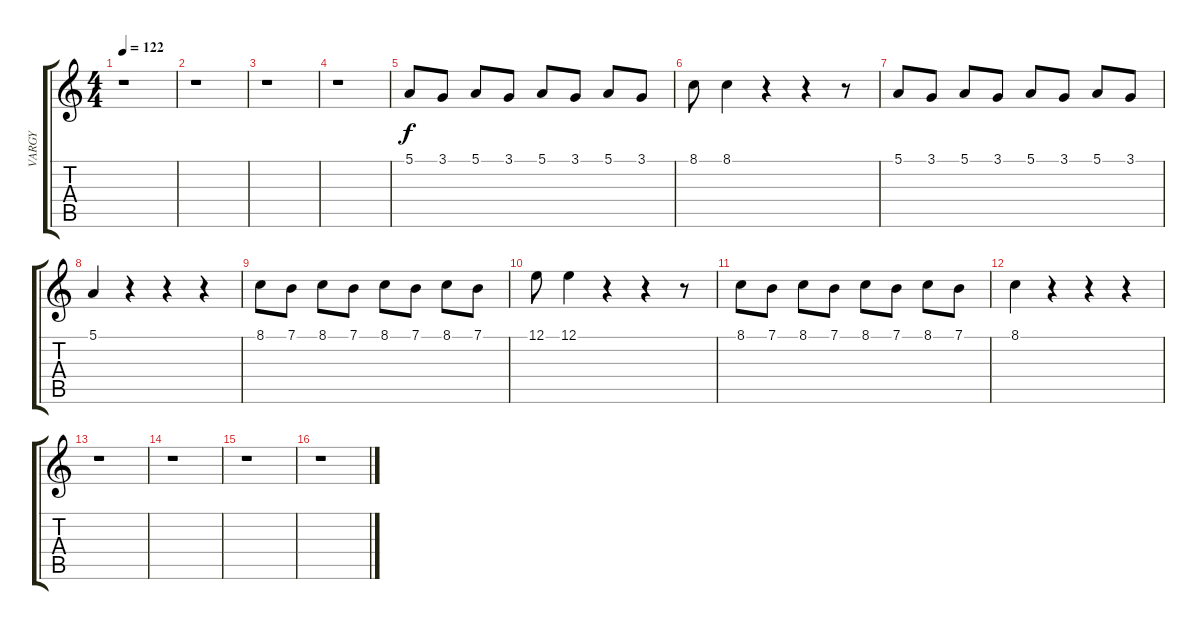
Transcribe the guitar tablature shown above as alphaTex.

\track ("VARGY" "VARGY") {instrument lead6voice}
\staff {score tabs}
\tuning (E4 B3 G3 D3 A2 E2) {hide}
\ts (4 4)
\tempo 122
\clef g2
\ks c
r.1{dy f} |
r.1 |
r.1 |
r.1 |
5.1.8 3.1.8 5.1.8 3.1.8 5.1.8 3.1.8 5.1.8 3.1.8 |
8.1.8 8.1.4 r.4 r.4 r.8 |
5.1.8 3.1.8 5.1.8 3.1.8 5.1.8 3.1.8 5.1.8 3.1.8 |
5.1.4 r.4 r.4 r.4 |
8.1.8 7.1.8 8.1.8 7.1.8 8.1.8 7.1.8 8.1.8 7.1.8 |
12.1.8 12.1.4 r.4 r.4 r.8 |
8.1.8 7.1.8 8.1.8 7.1.8 8.1.8 7.1.8 8.1.8 7.1.8 |
8.1.4 r.4 r.4 r.4 |
r.1 |
r.1 |
r.1 |
r.1
